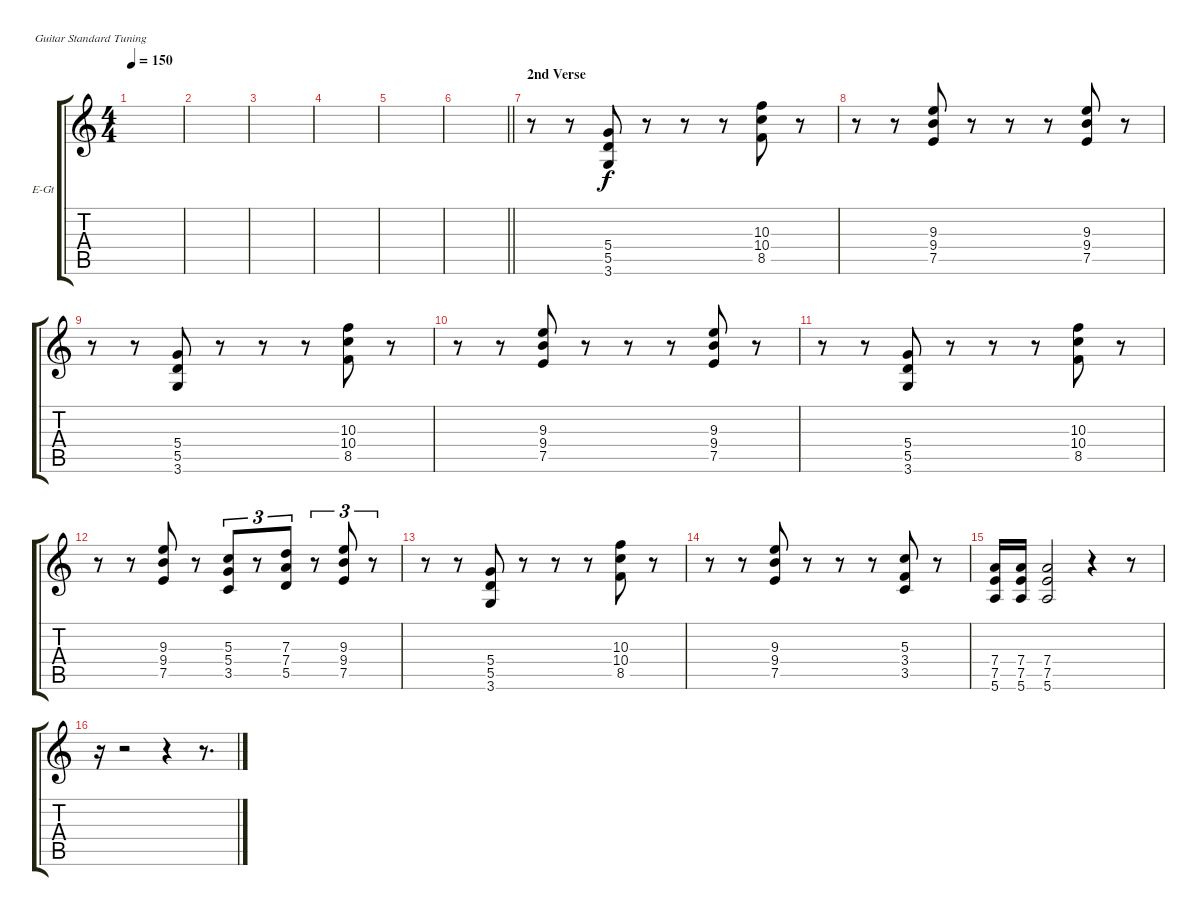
\bracketExtendMode groupsimilarinstruments
\firstSystemTrackNameOrientation horizontal
\otherSystemsTrackNameOrientation horizontal
\track ("Alex Turner Clean" "E-Gt") {instrument electricguitarclean}
\staff {score tabs}
\tuning (E4 B3 G3 D3 A2 E2)
\ts (4 4)
\tempo 150
\clef g2
\scale
0.333333
\ks c
|
\scale
0.333333 |
\scale
0.333333 |
\scale
0.333333 |
\scale
0.333333 |
\scale
0.333333
\barLineRight lightlight
|
\section ("" "2nd Verse")
\scale
0.333333 r.8 r.8 (5.4 5.5 3.6).8 r.8 r.8 r.8 (10.3 10.4 8.5).8 r.8 |
\scale
0.333333 r.8 r.8 (9.3 9.4 7.5).8 r.8 r.8 r.8 (9.3 9.4 7.5).8 r.8 |
\scale
0.333333 r.8 r.8 (5.4 5.5 3.6).8 r.8 r.8 r.8 (10.3 10.4 8.5).8 r.8 |
\scale
0.333333 r.8 r.8 (9.3 9.4 7.5).8 r.8 r.8 r.8 (9.3 9.4 7.5).8 r.8 |
\scale
0.333333 r.8 r.8 (5.4 5.5 3.6).8 r.8 r.8 r.8 (10.3 10.4 8.5).8 r.8 |
\scale
0.333333 r.8 r.8 (9.3 9.4 7.5).8 r.8 (5.3 5.4 3.5).8{tu (3 2)} r.8{tu (3 2)} (7.3 7.4 5.5).8{tu (3 2)} r.8{tu (3 2)} (9.3 9.4 7.5).8{tu (3 2)} r.8{tu (3 2)} |
\scale
0.333333 r.8 r.8 (5.4 5.5 3.6).8 r.8 r.8 r.8 (10.3 10.4 8.5).8 r.8 |
\scale
0.333333 r.8 r.8 (9.3 9.4 7.5).8 r.8 r.8 r.8 (5.3 3.4 3.5).8 r.8 |
\scale
0.333333 (7.4 7.5 5.6).16 (7.4 7.5 5.6).16 (7.4 7.5 5.6).2 r.4 r.8 |
\scale
0.333333 r.16 r.2 r.4 r.8{d}
